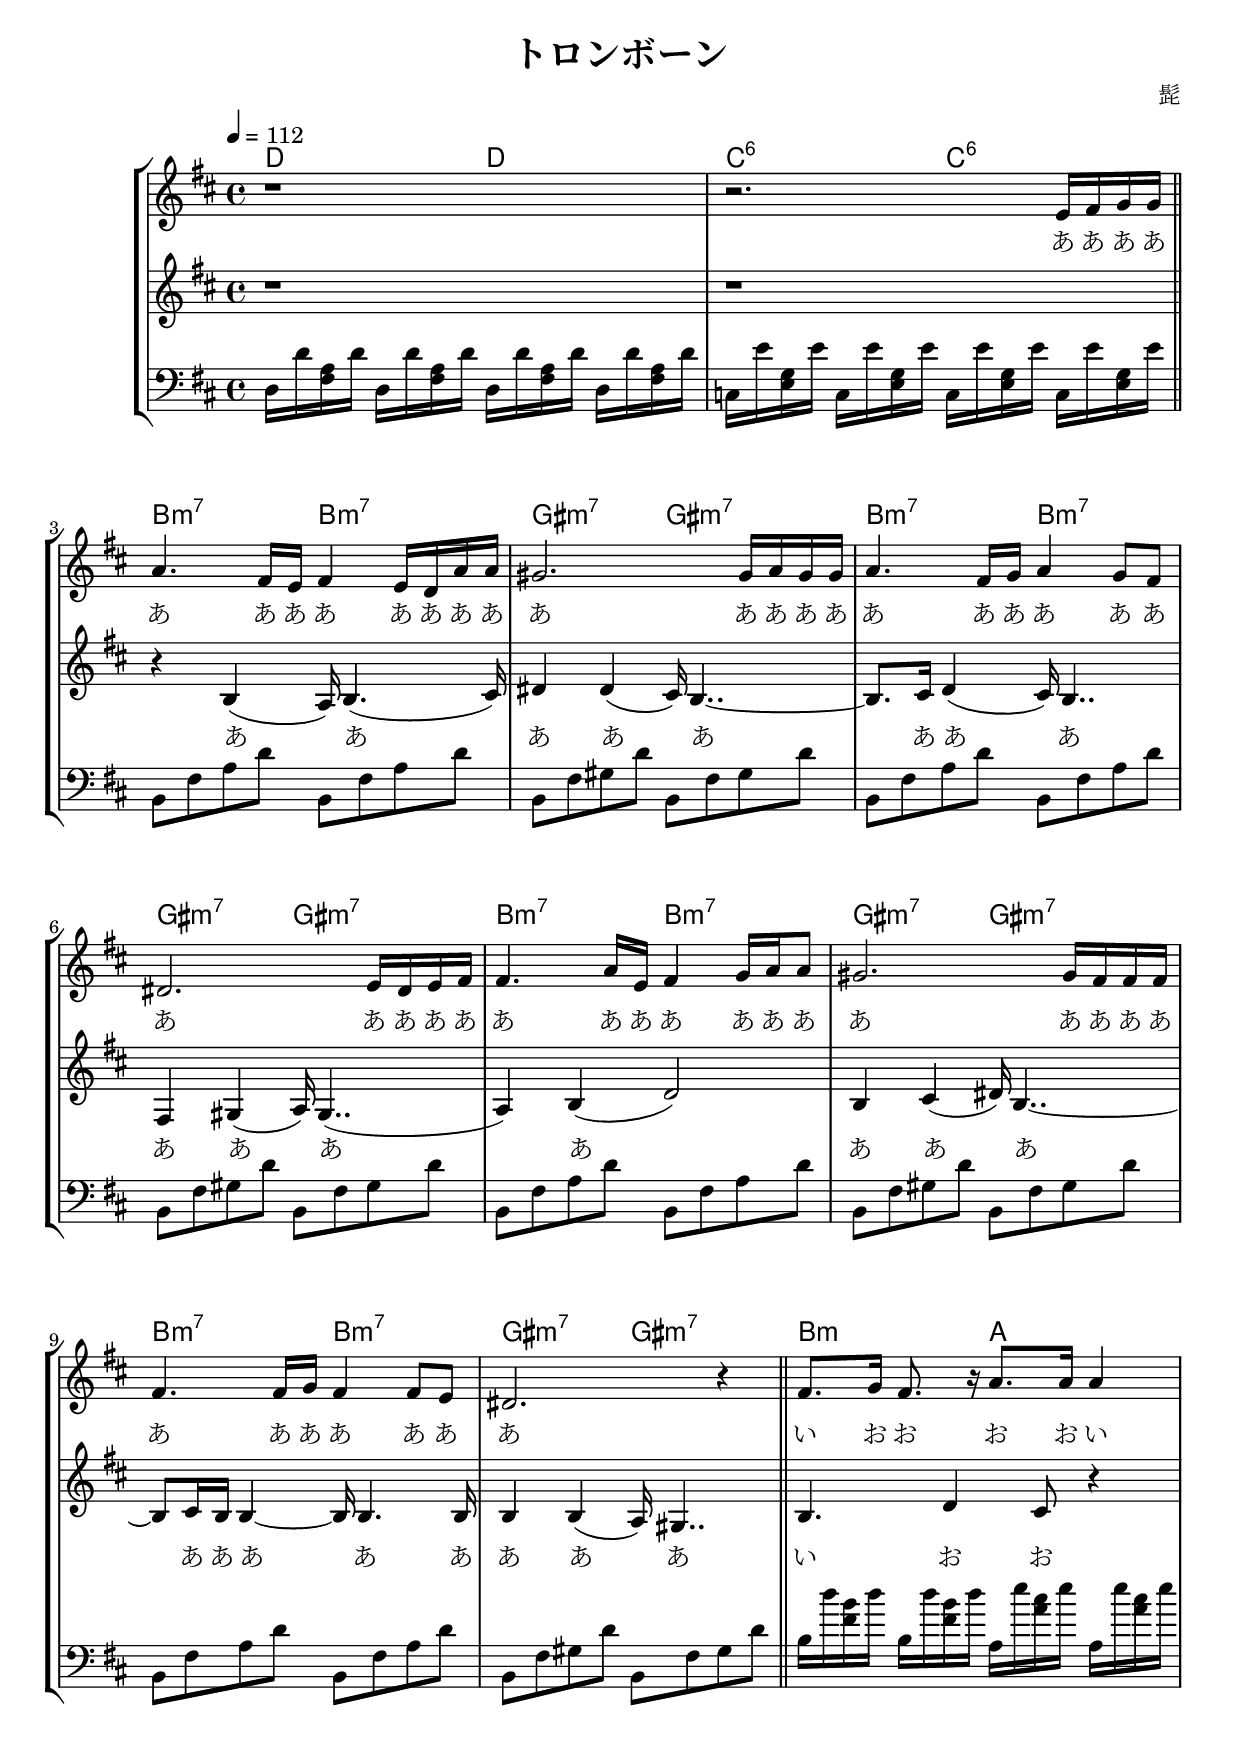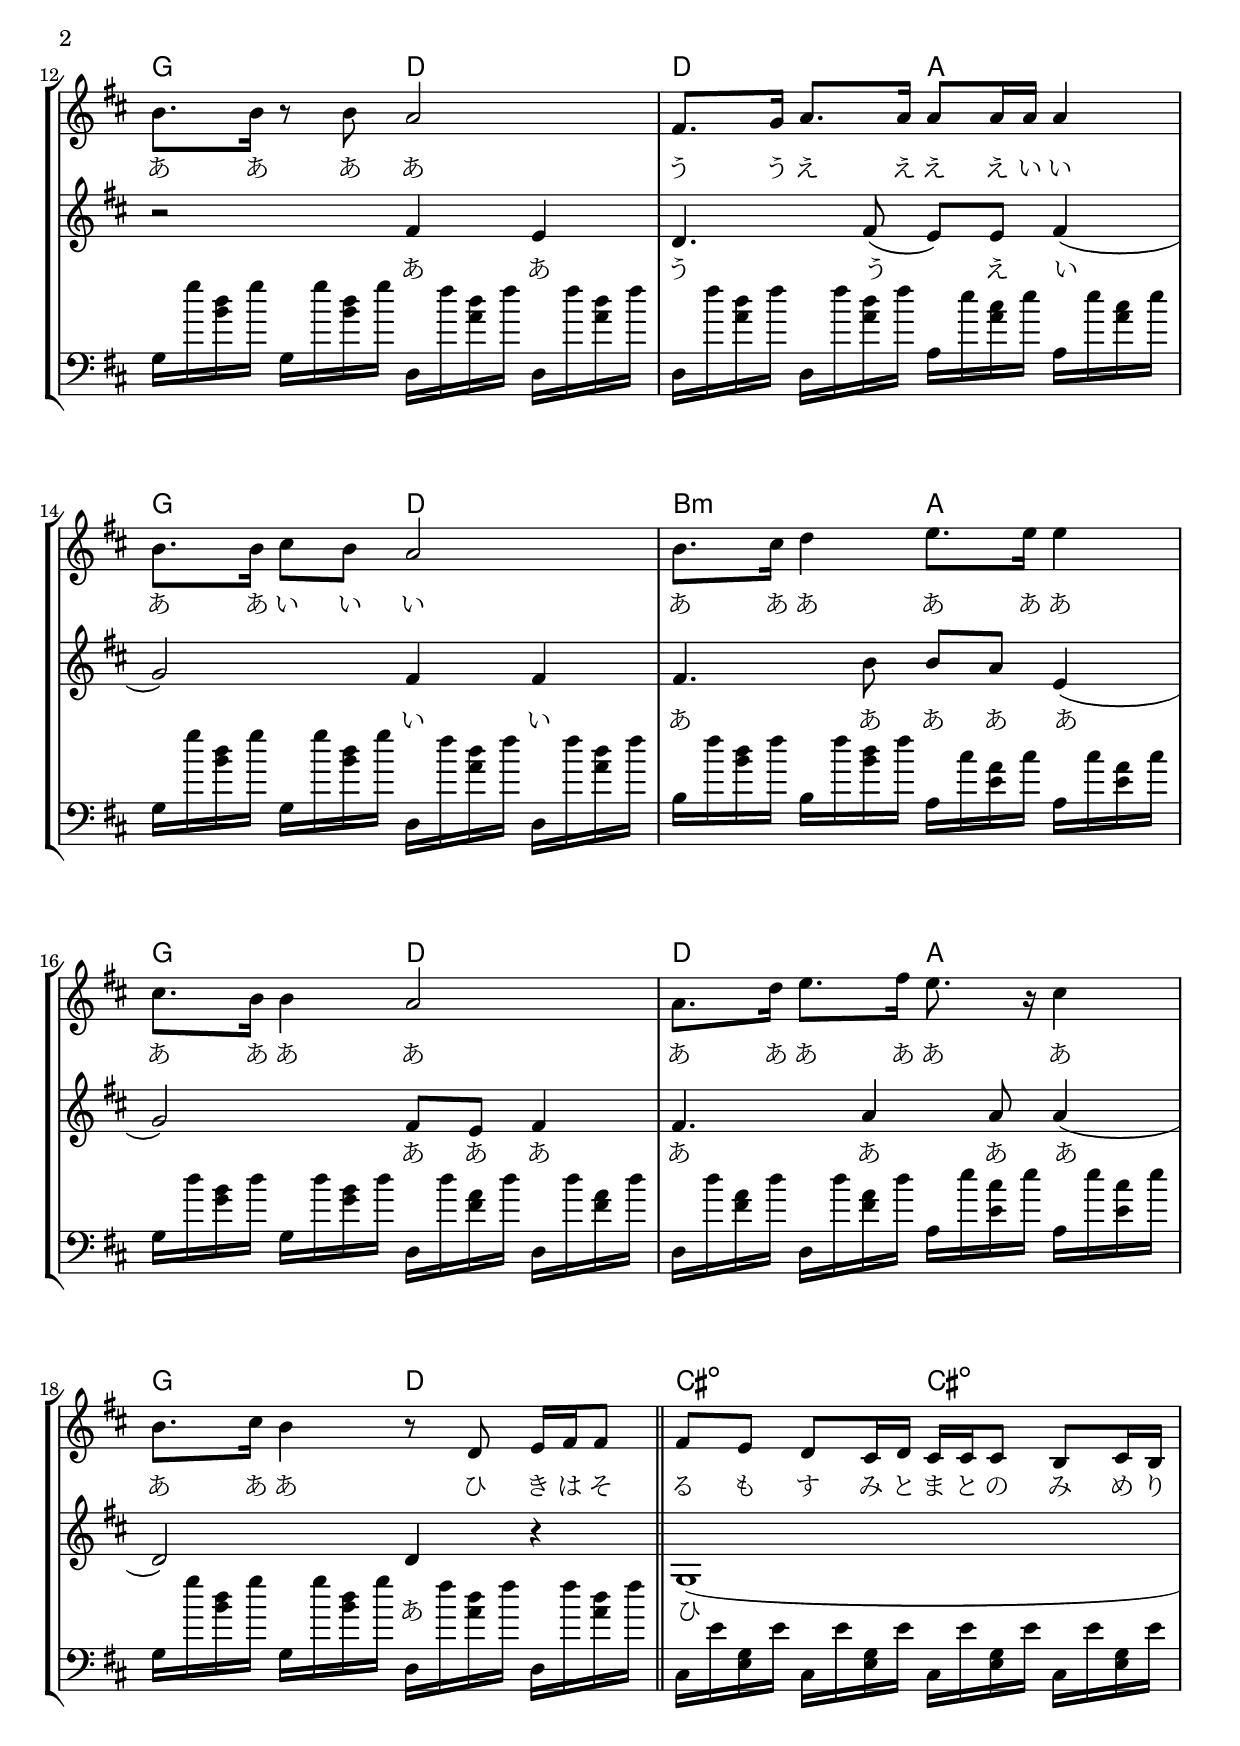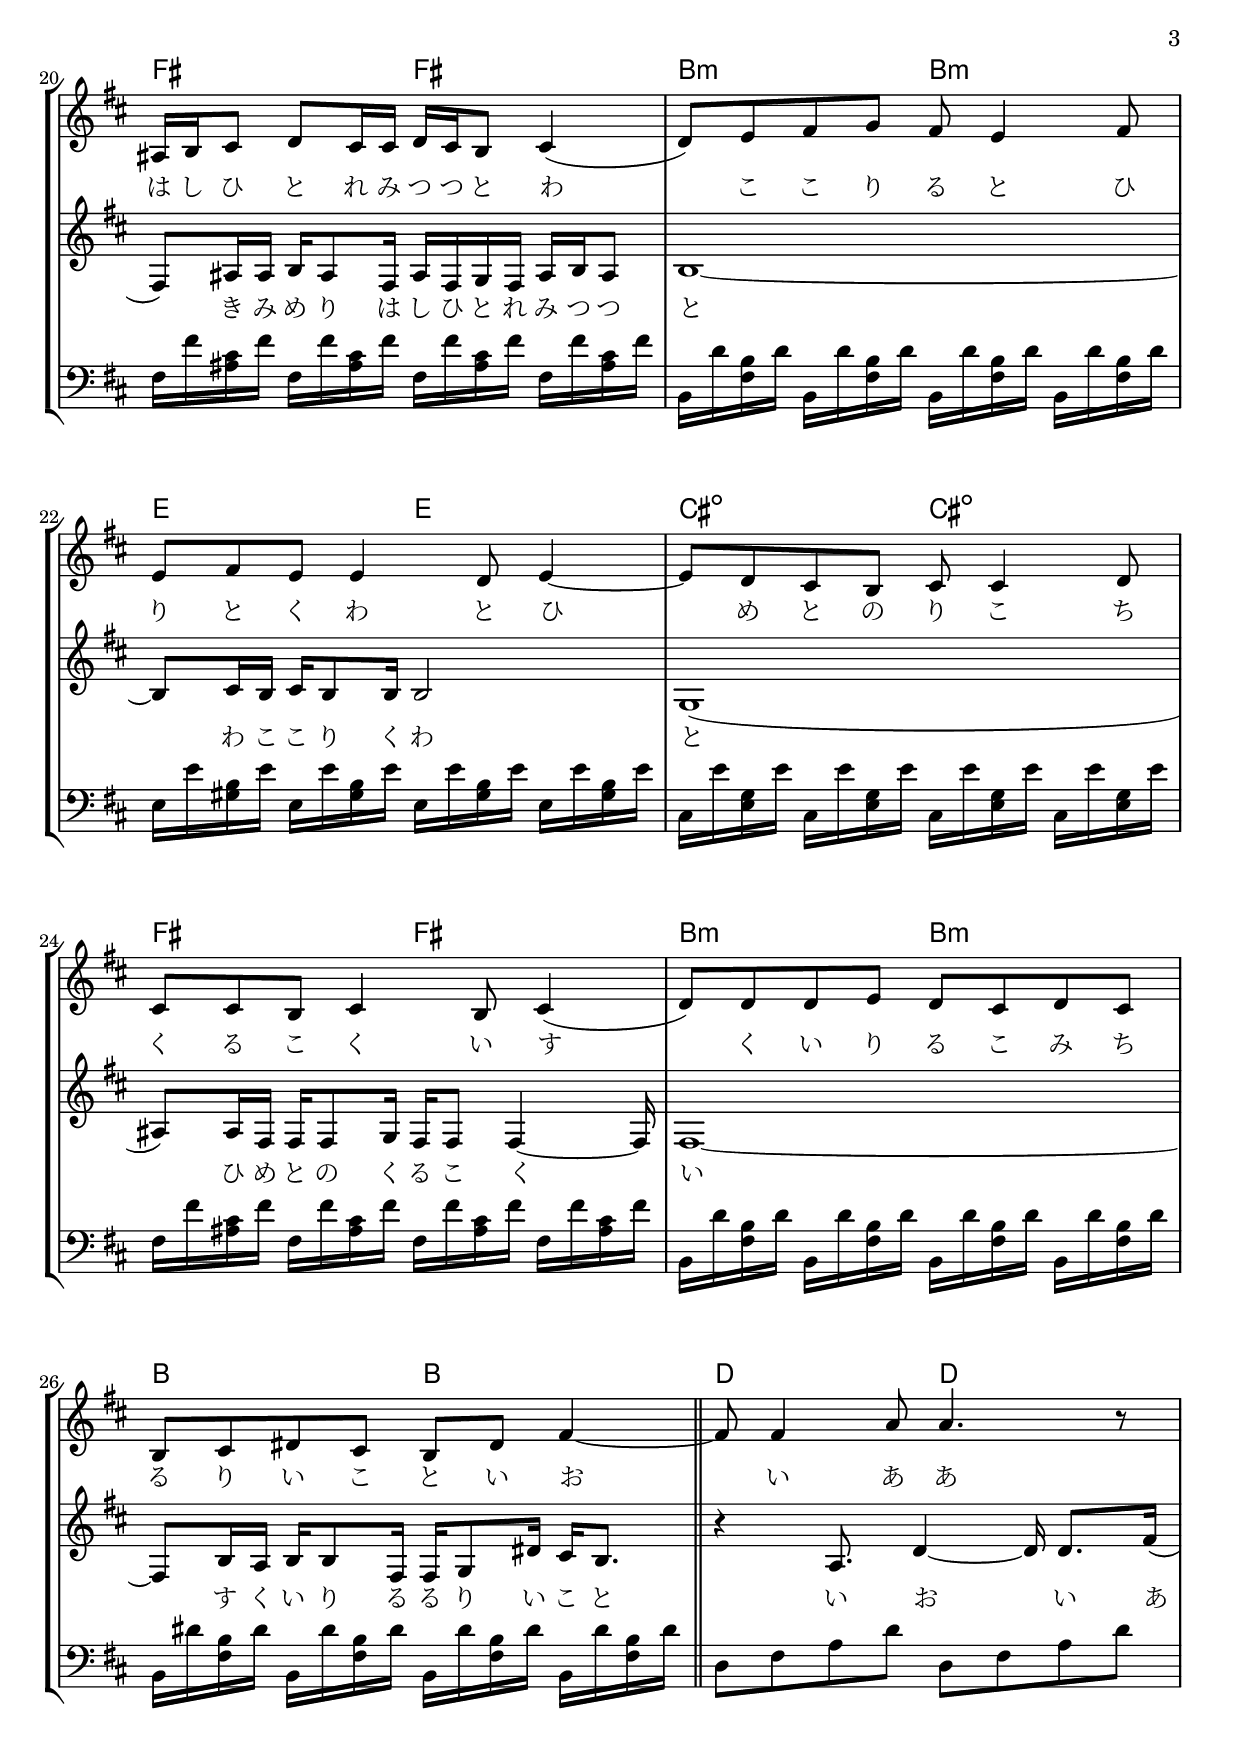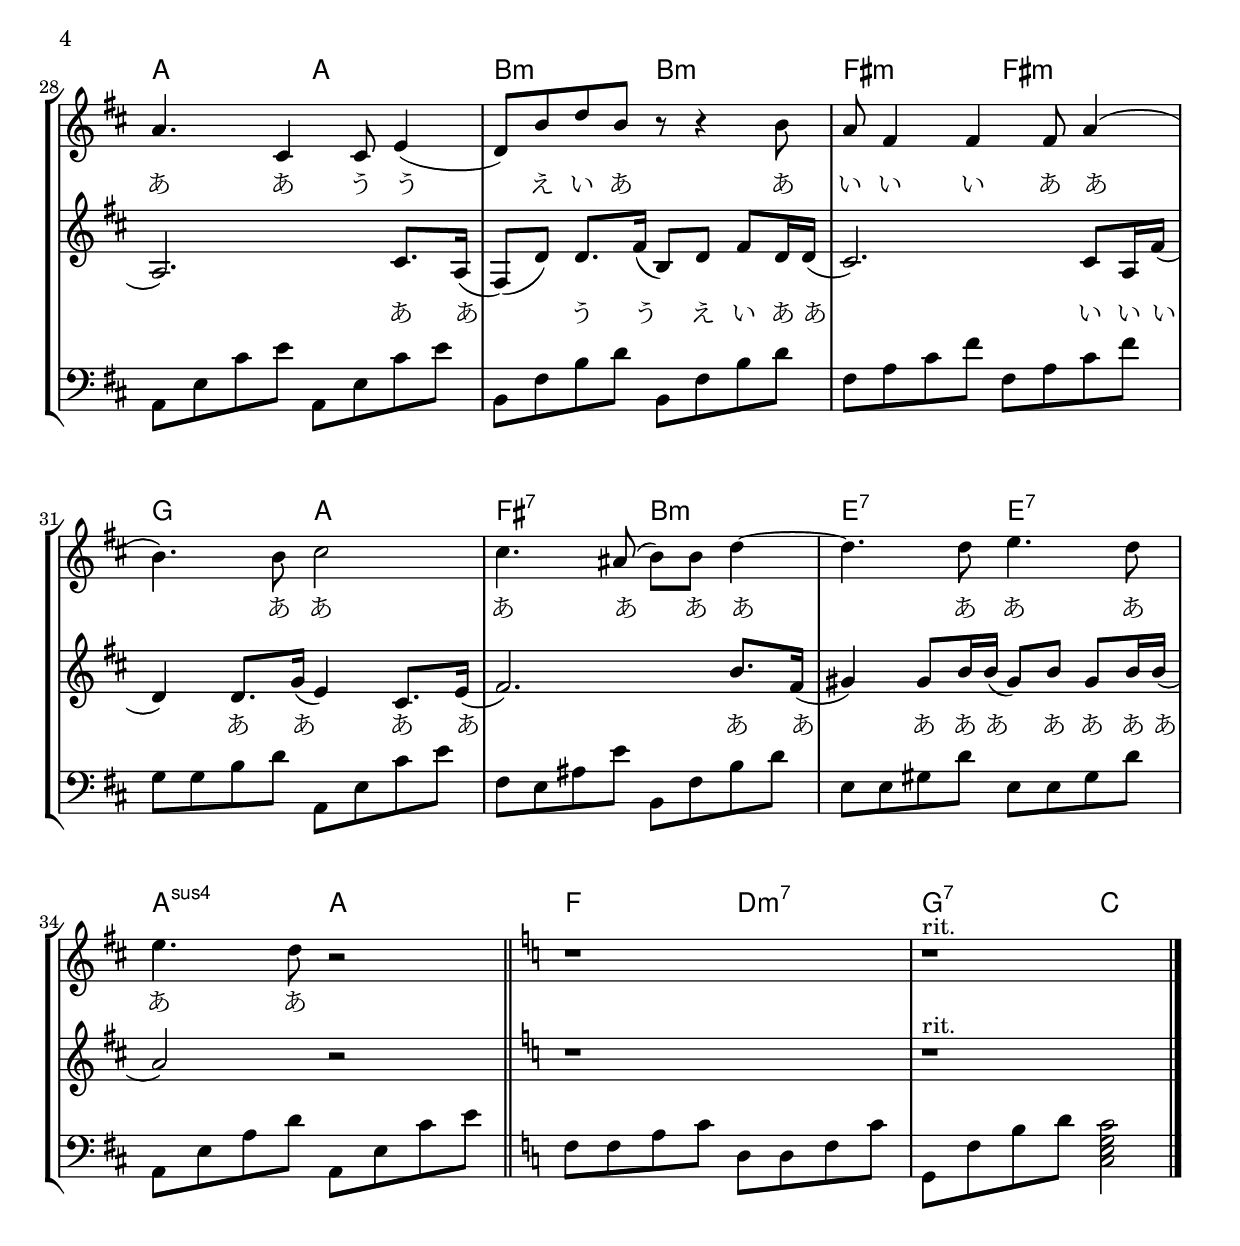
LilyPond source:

\version "2.12.1"

\header {
	title = \markup {トロンボーン}
	composer = \markup \center-column {髭}
}

harmony = \chordmode {
	d2 d c:6 c:6 

	b:min7 b:min7 gis:m7 gis:m7 b:min7 b:min7 gis:m7 gis:m7 b:min7 b:min7 gis:m7 gis:m7 b:min7 b:min7 gis:m7 gis:m7 

	b:m a g d d a g d b:m a g d d a g d 

	cis:dim cis:dim fis fis b:m b:m e e cis:dim cis:dim fis fis b:m b:m b b 

	d d a a b:m b:m fis:m fis:m g a fis:7 b:m e:7 e:7 a:sus4 a 

	f d:min7 g:7 c 
}

melody = {
	\key d \major
	\tempo 4 = 112
	r1 | r2. 
	\set Staff.midiInstrument = #"Trombone"
	e'16  fis'16  g'16  g'16 
	a'4.  fis'16  e'16  fis'4  e'16  d'16  a'16  a'16 
	gis'2.  gis'16  a'16  gis'16  gis'16 
	a'4.  fis'16  g'16  a'4  g'8  fis'8 
	dis'2.  e'16  dis'16  e'16  fis'16 
	fis'4.  a'16  e'16  fis'4  g'16  a'16  a'8 
	gis'2.  gis'16  fis'16  fis'16  fis'16 
	fis'4.  fis'16  g'16  fis'4  fis'8  e'8 
	dis'2.  	r4 	\set Staff.midiInstrument = #"Trombone"
	fis'8.  g'16  fis'8.  r16  a'8.  a'16  a'4 
	b'8.  b'16  r8  b'8  a'2 
	fis'8.  g'16  a'8.  a'16  a'8  a'16  a'16  a'4 
	b'8.  b'16  cis''8  b'8  a'2 
	b'8.  cis''16  d''4  e''8.  e''16  e''4 
	cis''8.  b'16  b'4  a'2 
	a'8.  d''16  e''8.  fis''16  e''8.  r16  cis''4 
	b'8.  cis''16  b'4  r8  	\set Staff.midiInstrument = #"Trombone"
	d'8  e'16  fis'16  fis'8 
	fis'8  e'8  d'8  cis'16  d'16  cis'16  cis'16  cis'8  b8  cis'16  b16 
	ais16  b16  cis'8  d'8  cis'16  cis'16  d'16  cis'16  b8  cis'4 
	(d'8)  e'8  fis'8  g'8  fis'8  e'4  fis'8 
	e'8  fis'8  e'8  e'4  d'8  e'4~ 
	e'8  d'8  cis'8  b8  cis'8  cis'4  d'8 
	cis'8  cis'8  b8  cis'4  b8  cis'4 
	(d'8)  d'8  d'8  e'8  d'8  cis'8  d'8  cis'8 
	b8  cis'8  dis'8  cis'8  b8  	\set Staff.midiInstrument = #"Trombone"
	dis'8  fis'4~ 
	fis'8  fis'4  a'8  a'4.  r8 
	a'4.  cis'4  cis'8  e'4 
	(d'8)  b'8  d''8  b'8  r8  r4  b'8 
	a'8  fis'4  fis'4  fis'8  a'4 
	(b'4.)  b'8  cis''2 
	cis''4.  ais'8  (b'8)  b'8  d''4~ 
	d''4.  d''8  e''4.  d''8 
	e''4.  d''8  	r2 	\key c \major
	r1 | r1^"rit." \bar "|."
}

words = \lyricmode {
	
	あ  あ  あ  あ  あ  あ  あ  あ  あ  あ  あ  あ  あ  あ  あ  あ  あ  あ  あ  あ  あ  あ  あ  あ  あ  あ  あ  あ  あ  あ  あ  あ  あ  あ  あ  あ  あ  あ  あ  あ  あ  あ  あ  あ  あ  あ  あ  
	い  お  お  お  お  い  あ  あ  あ  あ  う  う  え  え  え  え  い  い  あ  あ  い  い  い  あ  あ  あ  あ  あ  あ  あ  あ  あ  あ  あ  あ  あ  あ  あ  あ  あ  あ  あ  
	ひ  き  は  そ  る  も  す  み  と  ま  と  の  み  め  り  は  し  ひ  と  れ  み  つ  つ  と  わ  こ  こ  り  る  と  ひ  り  と  く  わ  と  ひ  め  と  の  り  こ  ち  く  る  こ  く  い  す  く  い  り  る  こ  み  ち  る  り  い  こ  と  
	い  お  い  あ  あ  あ  あ  う  う  え  い  あ  あ  い  い  い  あ  あ  あ  あ  あ  あ  あ  あ  あ  あ  あ  あ  あ  
	
}

secondmelody = {
	\key d \major
	\tempo 4 = 112
	r1 | r1   
	\set Staff.midiInstrument = #"Trombone"
	r4 b4  (a16)  b4.  (cis'16) 
	dis'4  dis'4  (cis'16)  b4..~ 
	b8.  cis'16  d'4  (cis'16)  b4.. 
	fis4  gis4  (a16)  gis4.. 
	(a4)  b4  (d'2) 
	b4  cis'4  (dis'16)  b4..~ 
	b8  cis'16  b16  b4~b16  b4.  b16 
	b4  b4  (a16)  gis4..
	\set Staff.midiInstrument = #"Trombone"
	b4.  d'4  cis'8  r4 
	r2  fis'4  e'4 
	d'4.  fis'8  (e'8)  e'8  fis'4 
	(g'2)  fis'4  fis'4 
	fis'4.  b'8  b'8  a'8  e'4 
	(g'2)  fis'8  e'8  fis'4 
	fis'4.  a'4  a'8  a'4 
	(d'2)  d'4  r4
	\set Staff.midiInstrument = #"Trombone"
	 g1 
	(fis8)  ais16  ais16  b16  ais8  fis16  ais16  fis16  g16  fis16  ais16  b16  ais8 
	b1~ 
	b8  cis'16  b16  cis'16  b8  b16  b2 
	g1 
	(ais8)  ais16  fis16  fis16  fis8  g16  fis16  fis8  fis4~fis16 
	fis1~ 
	fis8  b16  a16  b16  b8  fis16  fis16  g8  dis'16  cis'16  b8.
	\set Staff.midiInstrument = #"Trombone"
	r4 a8.  d'4~d'16  d'8.  fis'16 
	(a2.)  cis'8.  a16 
	(fis8)  (d'8)  d'8.  fis'16  (b8)  d'8  fis'8  d'16  d'16 
	(cis'2.)  cis'8  a16  fis'16 
	(d'4)  d'8.  g'16  (e'4)  cis'8.  e'16 
	(fis'2.)  b'8.  fis'16 
	(gis'4)  gis'8  b'16  b'16  (gis'8)  b'8  gis'8  b'16  b'16 
	(a'2)  	r2 	\key c \major
	r1 | r1^"rit." \bar "|."
}

secondwords = \lyricmode {
	
	あ  あ  あ  あ  あ  あ  あ  あ  あ  あ  あ  あ  あ  あ  あ  あ  あ  あ  あ  あ  あ  あ  あ  
	い  お  お  あ  あ  う  う  え  い  い  い  あ  あ  あ  あ  あ  あ  あ  あ  あ  あ  あ  あ  あ  
	ひ  き  み  め  り  は  し  ひ  と  れ  み  つ  つ  と  わ  こ  こ  り  く  わ  と  ひ  め  と  の  く  る  こ  く  い  す  く  い  り  る  る  り  い  こ  と  
	い  お  い  あ  あ  あ  う  う  え  い  あ  あ  い  い  い  あ  あ  あ  あ  あ  あ  あ  あ  あ  あ  あ  あ  あ  
	
}

tempochange = {
	\tempo 4 = 112
	r1 | r1 \bar "||"
	\tempo 4 = 112
	r1 | r1 | r1 | r1 | r1 | r1 | r1 | r1 \bar "||"
	\tempo 4 = 112
	r1 | r1 | r1 | r1 | r1 | r1 | r1 | r1 \bar "||"
	\tempo 4 = 112
	r1 | r1 | r1 | r1 | r1 | r1 | r1 | r1 \bar "||"
	\tempo 4 = 112
	r1 | r1 | r1 | r1 | r1 | r1 | r1 | r1 \bar "||"
	\tempo 4 = 112
	r1 | \tempo 4 = 84 r2 \tempo 4 = 74 r2 \bar "|."
}

mainacc = {
	\clef bass
	\set Staff.midiInstrument = #"Trombone"
	\key d \major
	\tempo 4 = 112
	d16 d' <fis a> d' d d' <fis a> d'
	d16 d' <fis a> d' d d' <fis a> d'
	c16 e' <e g> e' c e' <e g> e'
	c16 e' <e g> e' c e' <e g> e'
	\bar "||"

	\set Staff.midiInstrument = #"Bright Acoustic"
	b,8 fis8 a8 d'8
	b,8 fis8 a8 d'8
	b,8 fis8 gis8 d'8
	b,8 fis8 gis8 d'8
	b,8 fis8 a8 d'8
	b,8 fis8 a8 d'8
	b,8 fis8 gis8 d'8
	b,8 fis8 gis8 d'8
	b,8 fis8 a8 d'8
	b,8 fis8 a8 d'8
	b,8 fis8 gis8 d'8
	b,8 fis8 gis8 d'8
	b,8 fis8 a8 d'8
	b,8 fis8 a8 d'8
	b,8 fis8 gis8 d'8
	b,8 fis8 gis8 d'8
	\bar "||"

	\set Staff.midiInstrument = #"Violin"
	b16 d'' <fis' b'> d'' b d'' <fis' b'> d''
	a16 e'' <a' cis''> e'' a e'' <a' cis''> e''
	g16 g'' <b' d''> g'' g g'' <b' d''> g''
	d16 fis'' <a' d''> fis'' d fis'' <a' d''> fis''
	d16 fis'' <a' d''> fis'' d fis'' <a' d''> fis''
	a16 e'' <a' cis''> e'' a e'' <a' cis''> e''
	g16 g'' <b' d''> g'' g g'' <b' d''> g''
	d16 fis'' <a' d''> fis'' d fis'' <a' d''> fis''
	b16 fis'' <b' d''> fis'' b fis'' <b' d''> fis''
	a16 cis'' <e' a'> cis'' a cis'' <e' a'> cis''
	g16 d'' <g' b'> d'' g d'' <g' b'> d''
	d16 d'' <fis' a'> d'' d d'' <fis' a'> d''
	d16 d'' <fis' a'> d'' d d'' <fis' a'> d''
	a16 e'' <e' cis''> e'' a e'' <e' cis''> e''
	g16 g'' <b' d''> g'' g g'' <b' d''> g''
	d16 fis'' <a' d''> fis'' d fis'' <a' d''> fis''
	\bar "||"

	\set Staff.midiInstrument = #"Violin"
	cis16 e' <e g> e' cis e' <e g> e'
	cis16 e' <e g> e' cis e' <e g> e'
	fis16 fis' <ais cis'> fis' fis fis' <ais cis'> fis'
	fis16 fis' <ais cis'> fis' fis fis' <ais cis'> fis'
	b,16 d' <fis b> d' b, d' <fis b> d'
	b,16 d' <fis b> d' b, d' <fis b> d'
	e16 e' <gis b> e' e e' <gis b> e'
	e16 e' <gis b> e' e e' <gis b> e'
	cis16 e' <e g> e' cis e' <e g> e'
	cis16 e' <e g> e' cis e' <e g> e'
	fis16 fis' <ais cis'> fis' fis fis' <ais cis'> fis'
	fis16 fis' <ais cis'> fis' fis fis' <ais cis'> fis'
	b,16 d' <fis b> d' b, d' <fis b> d'
	b,16 d' <fis b> d' b, d' <fis b> d'
	b,16 dis' <fis b> dis' b, dis' <fis b> dis'
	b,16 dis' <fis b> dis' b, dis' <fis b> dis'
	\bar "||"

	\set Staff.midiInstrument = #"Violin"
	d8 fis8 a8 d'8
	d8 fis8 a8 d'8
	a,8 e8 cis'8 e'8
	a,8 e8 cis'8 e'8
	b,8 fis8 b8 d'8
	b,8 fis8 b8 d'8
	fis8 a8 cis'8 fis'8
	fis8 a8 cis'8 fis'8
	g8 g8 b8 d'8
	a,8 e8 cis'8 e'8
	fis8 e8 ais8 e'8
	b,8 fis8 b8 d'8
	e8 e8 gis8 d'8
	e8 e8 gis8 d'8
	a,8 e8 a8 d'8
	a,8 e8 cis'8 e'8
	\bar "||"

	\set Staff.midiInstrument = #"Trombone"
	\key c \major
	f8 f8 a8 c'8
	d8 d8 f8 c'8
	g,8 f8 b8 d'8
	<c e g c'>2
	\bar "|."
}

subacc = {
	\clef bass
	\set Staff.midiInstrument = #"Bright Acoustic"
	\key d \major
	\tempo 4 = 112
	d4 <fis a d'>8. <fis a d'>16
	d4 <fis a d'>8. <fis a d'>16
	c4 <e g e'>8. <e g e'>16
	c4 <e g e'>8. <e g e'>16
	\bar "||"

	\set Staff.midiInstrument = #"Acoustic grand"
	r8 b, <fis a d'>4
	r8 b, <fis a d'>4
	r8 b, <fis gis d'>4
	r8 b, <fis gis d'>4
	r8 b, <fis a d'>4
	r8 b, <fis a d'>4
	r8 b, <fis gis d'>4
	r8 b, <fis gis d'>4
	r8 b, <fis a d'>4
	r8 b, <fis a d'>4
	r8 b, <fis gis d'>4
	r8 b, <fis gis d'>4
	r8 b, <fis a d'>4
	r8 b, <fis a d'>4
	r8 b, <fis gis d'>4
	r8 b, <fis gis d'>4
	\bar "||"

	\set Staff.midiInstrument = #"Acoustic grand"
	r8 b <fis' b' d''>4
	r8 a <a' cis'' e''>4
	r8 g <b' d'' g''>4
	r8 d <a' d'' fis''>4
	r8 d <a' d'' fis''>4
	r8 a <a' cis'' e''>4
	r8 g <b' d'' g''>4
	r8 d <a' d'' fis''>4
	r8 b <b' d'' fis''>4
	r8 a <e' a' cis''>4
	r8 g <g' b' d''>4
	r8 d <fis' a' d''>4
	r8 d <fis' a' d''>4
	r8 a <e' cis'' e''>4
	r8 g <b' d'' g''>4
	r8 d <a' d'' fis''>4
	\bar "||"

	\set Staff.midiInstrument = #"Acoustic grand"
	r8 cis <e g e'>4
	r8 cis <e g e'>4
	r8 fis <ais cis' fis'>4
	r8 fis <ais cis' fis'>4
	r8 b, <fis b d'>4
	r8 b, <fis b d'>4
	r8 e <gis b e'>4
	r8 e <gis b e'>4
	r8 cis <e g e'>4
	r8 cis <e g e'>4
	r8 fis <ais cis' fis'>4
	r8 fis <ais cis' fis'>4
	r8 b, <fis b d'>4
	r8 b, <fis b d'>4
	r8 b, <fis b dis'>4
	r8 b, <fis b dis'>4
	\bar "||"

	\set Staff.midiInstrument = #"Acoustic grand"
	d16 d' a d' d d' a d'
	d16 d' a d' d d' a d'
	a,16 e' cis' e' a, e' cis' e'
	a,16 e' cis' e' a, e' cis' e'
	b,16 d' b d' b, d' b d'
	b,16 d' b d' b, d' b d'
	fis16 fis' cis' fis' fis fis' cis' fis'
	fis16 fis' cis' fis' fis fis' cis' fis'
	g16 d' b d' g d' b d'
	a,16 e' cis' e' a, e' cis' e'
	fis16 e' ais e' fis e' ais e'
	b,16 d' b d' b, d' b d'
	e16 d' gis d' e d' gis d'
	e16 d' gis d' e d' gis d'
	a,16 d' a d' a, d' a d'
	a,16 e' cis' e' a, e' cis' e'
	\bar "||"

	\set Staff.midiInstrument = #"Acoustic grand"
	\key c \major
	r2
	r2
	r2
	r2
	\bar "|."
}

percA = {
	\drummode {
	r1 |r1 \bar "||"
	r1 |r1 |r1 |r1 |r1 |r1 |r1 |r1 \bar "||"
	r1 |r1 |r1 |r1 |r1 |r1 |r1 |r1 \bar "||"
	r1 |r1 |r1 |r1 |r1 |r1 |r1 |r1 \bar "||"
	r1 |r1 |r1 |r1 |r1 |r1 |r1 |r1 \bar "||"
	r1 |r1 \bar "|."
	}
}

percB = {
	\drummode {
	r1 |r1 \bar "||"
	r1 |r1 |r1 |r1 |r1 |r1 |r1 |r1 \bar "||"
	r1 |r1 |r1 |r1 |r1 |r1 |r1 |r1 \bar "||"
	r1 |r1 |r1 |r1 |r1 |r1 |r1 |r1 \bar "||"
	r1 |r1 |r1 |r1 |r1 |r1 |r1 |r1 \bar "||"
	r1 |r1 \bar "|."
	}
}

percC = {
	\drummode {
	r1 |r1 \bar "||"
	r1 |r1 |r1 |r1 |r1 |r1 |r1 |r1 \bar "||"
	r1 |r1 |r1 |r1 |r1 |r1 |r1 |r1 \bar "||"
	r1 |r1 |r1 |r1 |r1 |r1 |r1 |r1 \bar "||"
	r1 |r1 |r1 |r1 |r1 |r1 |r1 |r1 \bar "||"
	r1 |r1 \bar "|."
	}
}

percD = {
	\drummode {
	r1 |r1 \bar "||"
	r1 |r1 |r1 |r1 |r1 |r1 |r1 |r1 \bar "||"
	r1 |r1 |r1 |r1 |r1 |r1 |r1 |r1 \bar "||"
	r1 |r1 |r1 |r1 |r1 |r1 |r1 |r1 \bar "||"
	r1 |r1 |r1 |r1 |r1 |r1 |r1 |r1 \bar "||"
	r1 |r1 \bar "|."
	}
}

percE = {
	\drummode {
	r1 |r1 \bar "||"
	r1 |r1 |r1 |r1 |r1 |r1 |r1 |r1 \bar "||"
	r1 |r1 |r1 |r1 |r1 |r1 |r1 |r1 \bar "||"
	r1 |r1 |r1 |r1 |r1 |r1 |r1 |r1 \bar "||"
	r1 |r1 |r1 |r1 |r1 |r1 |r1 |r1 \bar "||"
	r1 |r1 \bar "|."
	}
}

\score {
	<<
		\new StaffGroup <<
			\new ChordNames {\harmony}
			\new Voice = "melody" {\melody}
			\new Lyrics \lyricsto "melody" \words
			\new Voice = "secondmelody" {\secondmelody}
			\new Lyrics \lyricsto "secondmelody" \secondwords
			\new Staff = "mainacc" {\mainacc}
		>>
	>>
	\layout { }
}
